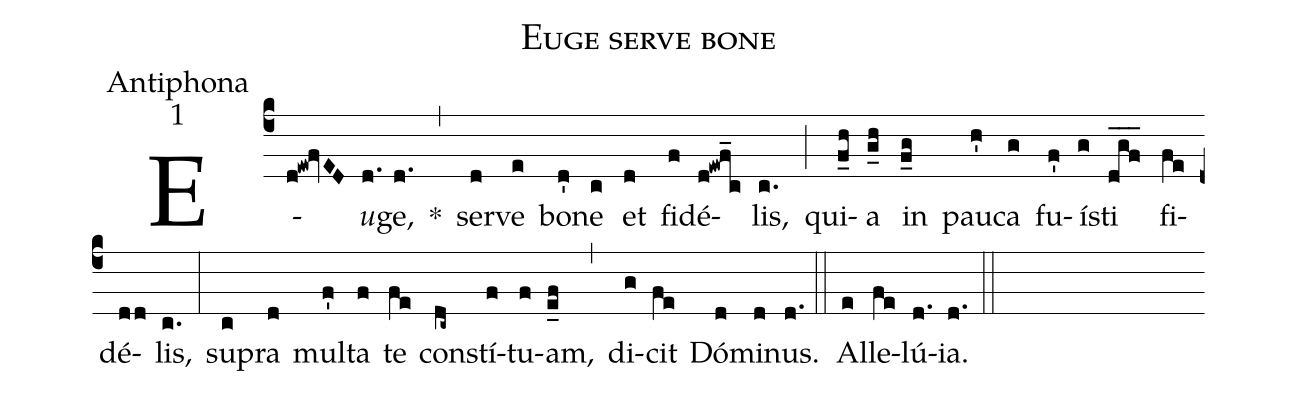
name:Euge serve bone;
office-part:Antiphona;
mode:1;
%%
(c4)
E(d!ew!fvED)<i>u</i>(d.)ge,(d.) *(,) ser(d)ve(e) bo(d')ne(c) et(d) fi(f)dé(d!ewf_c)lis,(c.) (;) qui(f_h)a(g_h) in(f_g) pau(h')ca(g) fu(f')í(g)sti(d_g_f_) fi(fe)dé(dd)lis,(c.) (:) su(c)pra(d) mul(f')ta(f) te(fe) con(dc~)stí(f)tu(f)am,(e_f) (,) di(g)cit(fe) Dó(d)mi(d)nus.(d.) (::) Al(e)le(fe)lú(d.)ia.(d.) (::)
